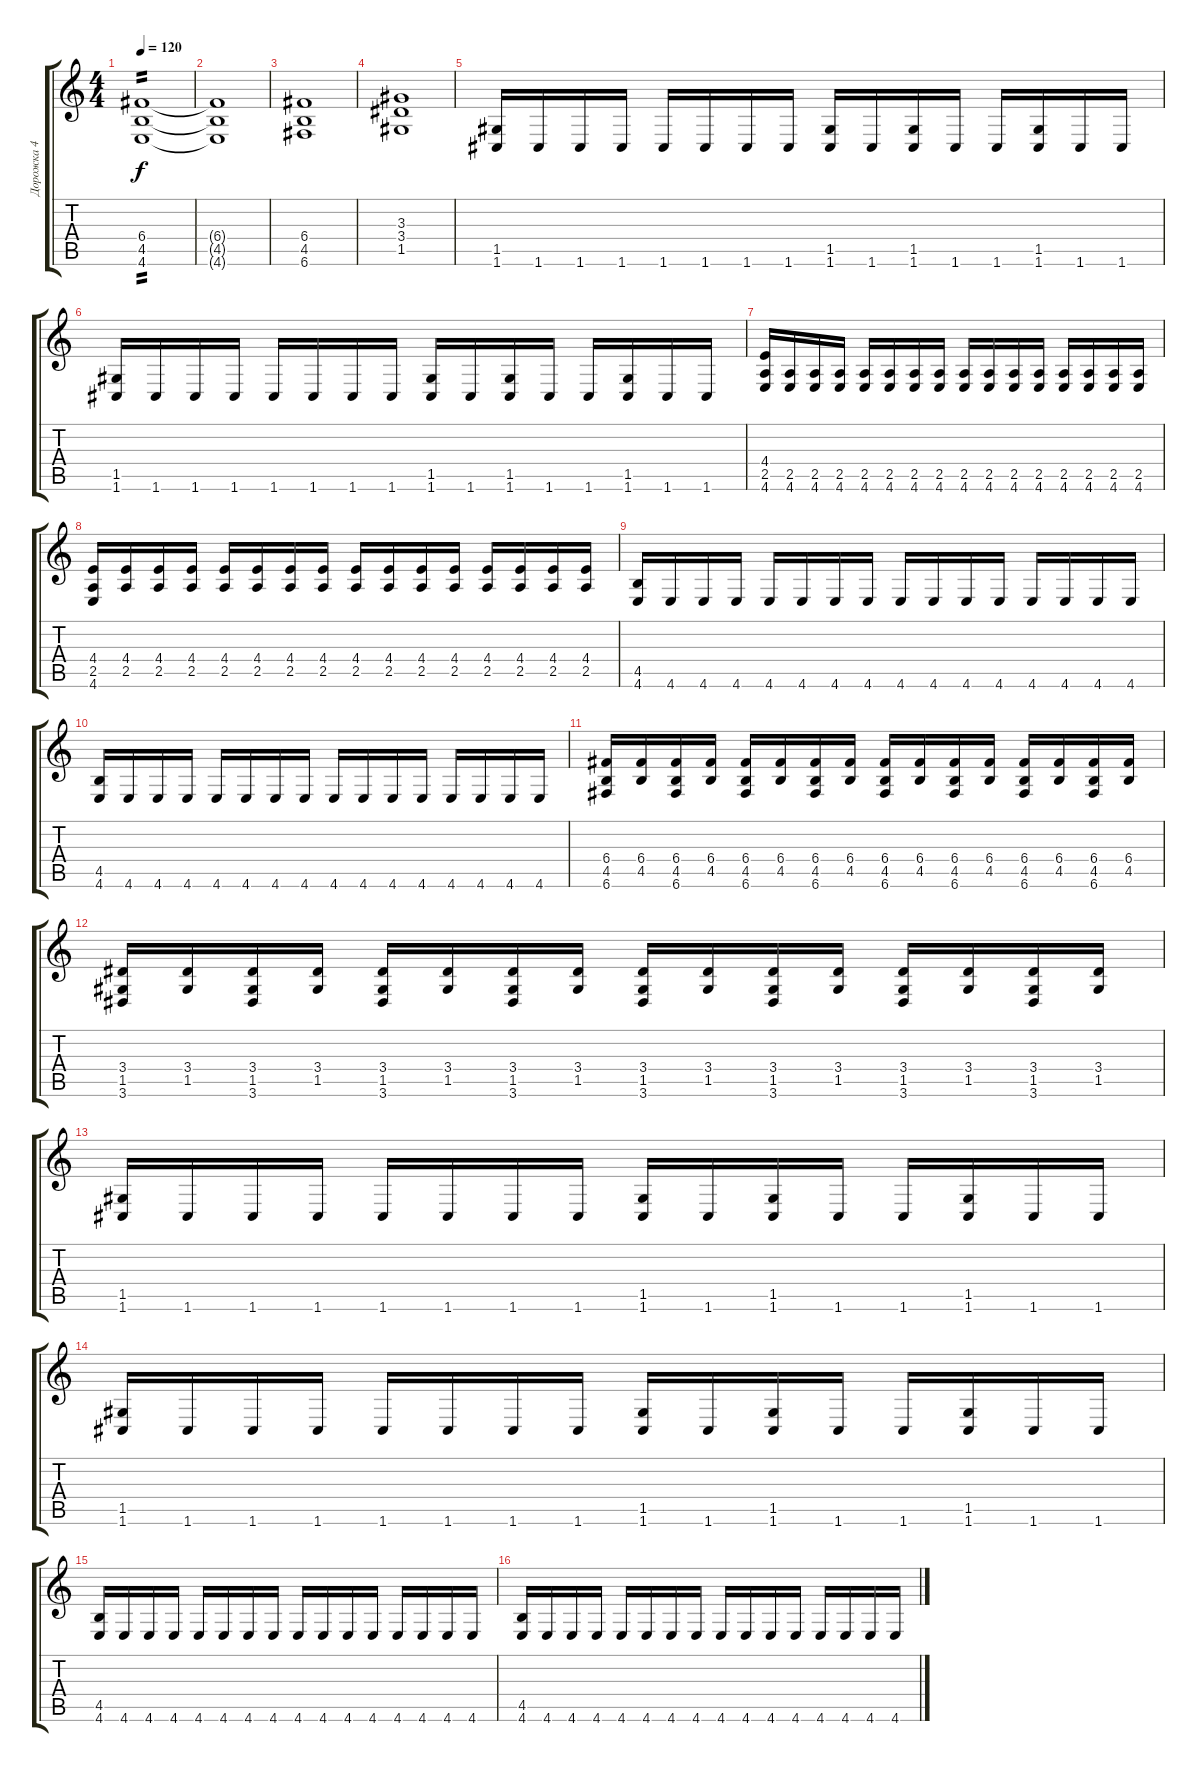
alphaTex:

\track ("Дорожка 4" "Дорожка 4") {instrument distortionguitar}
\staff {score tabs}
\tuning (D4 A3 F3 C3 G2 C2) {hide}
\ts (4 4)
\tempo 120
\clef g2
\ks c
(6.4 4.5 4.6).1{tp 2 dy f} |
(6.4{t} 4.5{t} 4.6{t}).1 |
(6.4 4.5 6.6).1 |
(3.3 3.4 1.5).1 |
(1.5 1.6).16{instrument distortionguitar} 1.6.16 1.6.16 1.6.16 1.6.16 1.6.16 1.6.16 1.6.16 (1.5 1.6).16 1.6.16 (1.5 1.6).16 1.6.16 1.6.16 (1.5 1.6).16 1.6.16 1.6.16 |
(1.5 1.6).16 1.6.16 1.6.16 1.6.16 1.6.16 1.6.16 1.6.16 1.6.16 (1.5 1.6).16 1.6.16 (1.5 1.6).16 1.6.16 1.6.16 (1.5 1.6).16 1.6.16 1.6.16 |
(4.4 2.5 4.6).16 (2.5 4.6).16 (2.5 4.6).16 (2.5 4.6).16 (2.5 4.6).16 (2.5 4.6).16 (2.5 4.6).16 (2.5 4.6).16 (2.5 4.6).16 (2.5 4.6).16 (2.5 4.6).16 (2.5 4.6).16 (2.5 4.6).16 (2.5 4.6).16 (2.5 4.6).16 (2.5 4.6).16 |
(4.4 2.5 4.6).16 (4.4 2.5).16 (4.4 2.5).16 (4.4 2.5).16 (4.4 2.5).16 (4.4 2.5).16 (4.4 2.5).16 (4.4 2.5).16 (4.4 2.5).16 (4.4 2.5).16 (4.4 2.5).16 (4.4 2.5).16 (4.4 2.5).16 (4.4 2.5).16 (4.4 2.5).16 (4.4 2.5).16 |
(4.5 4.6).16 4.6.16 4.6.16 4.6.16 4.6.16 4.6.16 4.6.16 4.6.16 4.6.16 4.6.16 4.6.16 4.6.16 4.6.16 4.6.16 4.6.16 4.6.16 |
(4.5 4.6).16 4.6.16 4.6.16 4.6.16 4.6.16 4.6.16 4.6.16 4.6.16 4.6.16 4.6.16 4.6.16 4.6.16 4.6.16 4.6.16 4.6.16 4.6.16 |
(6.4 4.5 6.6).16 (6.4 4.5).16 (6.4 4.5 6.6).16 (6.4 4.5).16 (6.4 4.5 6.6).16 (6.4 4.5).16 (6.4 4.5 6.6).16 (6.4 4.5).16 (6.4 4.5 6.6).16 (6.4 4.5).16 (6.4 4.5 6.6).16 (6.4 4.5).16 (6.4 4.5 6.6).16 (6.4 4.5).16 (6.4 4.5 6.6).16 (6.4 4.5).16 |
(3.4 1.5 3.6).16 (3.4 1.5).16 (3.4 1.5 3.6).16 (3.4 1.5).16 (3.4 1.5 3.6).16 (3.4 1.5).16 (3.4 1.5 3.6).16 (3.4 1.5).16 (3.4 1.5 3.6).16 (3.4 1.5).16 (3.4 1.5 3.6).16 (3.4 1.5).16 (3.4 1.5 3.6).16 (3.4 1.5).16 (3.4 1.5 3.6).16 (3.4 1.5).16 |
(1.5 1.6).16 1.6.16 1.6.16 1.6.16 1.6.16 1.6.16 1.6.16 1.6.16 (1.5 1.6).16 1.6.16 (1.5 1.6).16 1.6.16 1.6.16 (1.5 1.6).16 1.6.16 1.6.16 |
(1.5 1.6).16 1.6.16 1.6.16 1.6.16 1.6.16 1.6.16 1.6.16 1.6.16 (1.5 1.6).16 1.6.16 (1.5 1.6).16 1.6.16 1.6.16 (1.5 1.6).16 1.6.16 1.6.16 |
(4.5 4.6).16 4.6.16 4.6.16 4.6.16 4.6.16 4.6.16 4.6.16 4.6.16 4.6.16 4.6.16 4.6.16 4.6.16 4.6.16 4.6.16 4.6.16 4.6.16 |
(4.5 4.6).16 4.6.16 4.6.16 4.6.16 4.6.16 4.6.16 4.6.16 4.6.16 4.6.16 4.6.16 4.6.16 4.6.16 4.6.16 4.6.16 4.6.16 4.6.16
